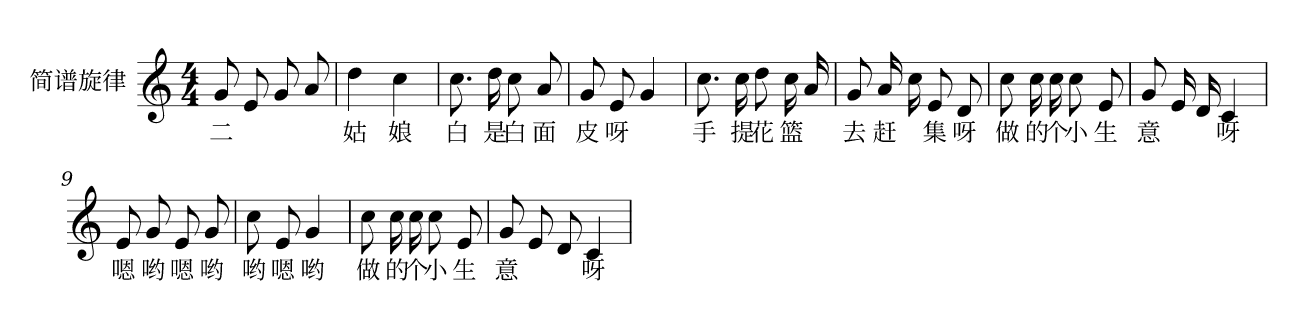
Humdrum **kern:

**kern	**text
*part1	*part1
*staff1	*staff1
*I"简谱旋律	*
*k[]	*
*M4/4	*
=1	=1
8g	二
8e	.
8g	.
8a	.
=2	=2
4dd	姑
4cc	娘
=3	=3
8.cc	白
16dd	是
8cc	白
8a	面
=4	=4
8g	皮
8e	呀
4g	.
=5	=5
8.cc	手
16cc	提
8dd	花
16cc	篮
16a	.
=6	=6
8g	去
16a	赶
16cc	.
8e	集
8d	呀
=7	=7
8cc	做
16cc	的
16cc	个
8cc	小
8e	生
=8	=8
8g	意
16e	.
16d	.
4c	呀
=9	=9
8e	嗯
8g	哟
8e	嗯
8g	哟
=10	=10
8cc	哟
8e	嗯
4g	哟
=11	=11
8cc	做
16cc	的
16cc	个
8cc	小
8e	生
=12	=12
8g	意
8e	.
8d	.
4c	呀
=	=
*-	*-
